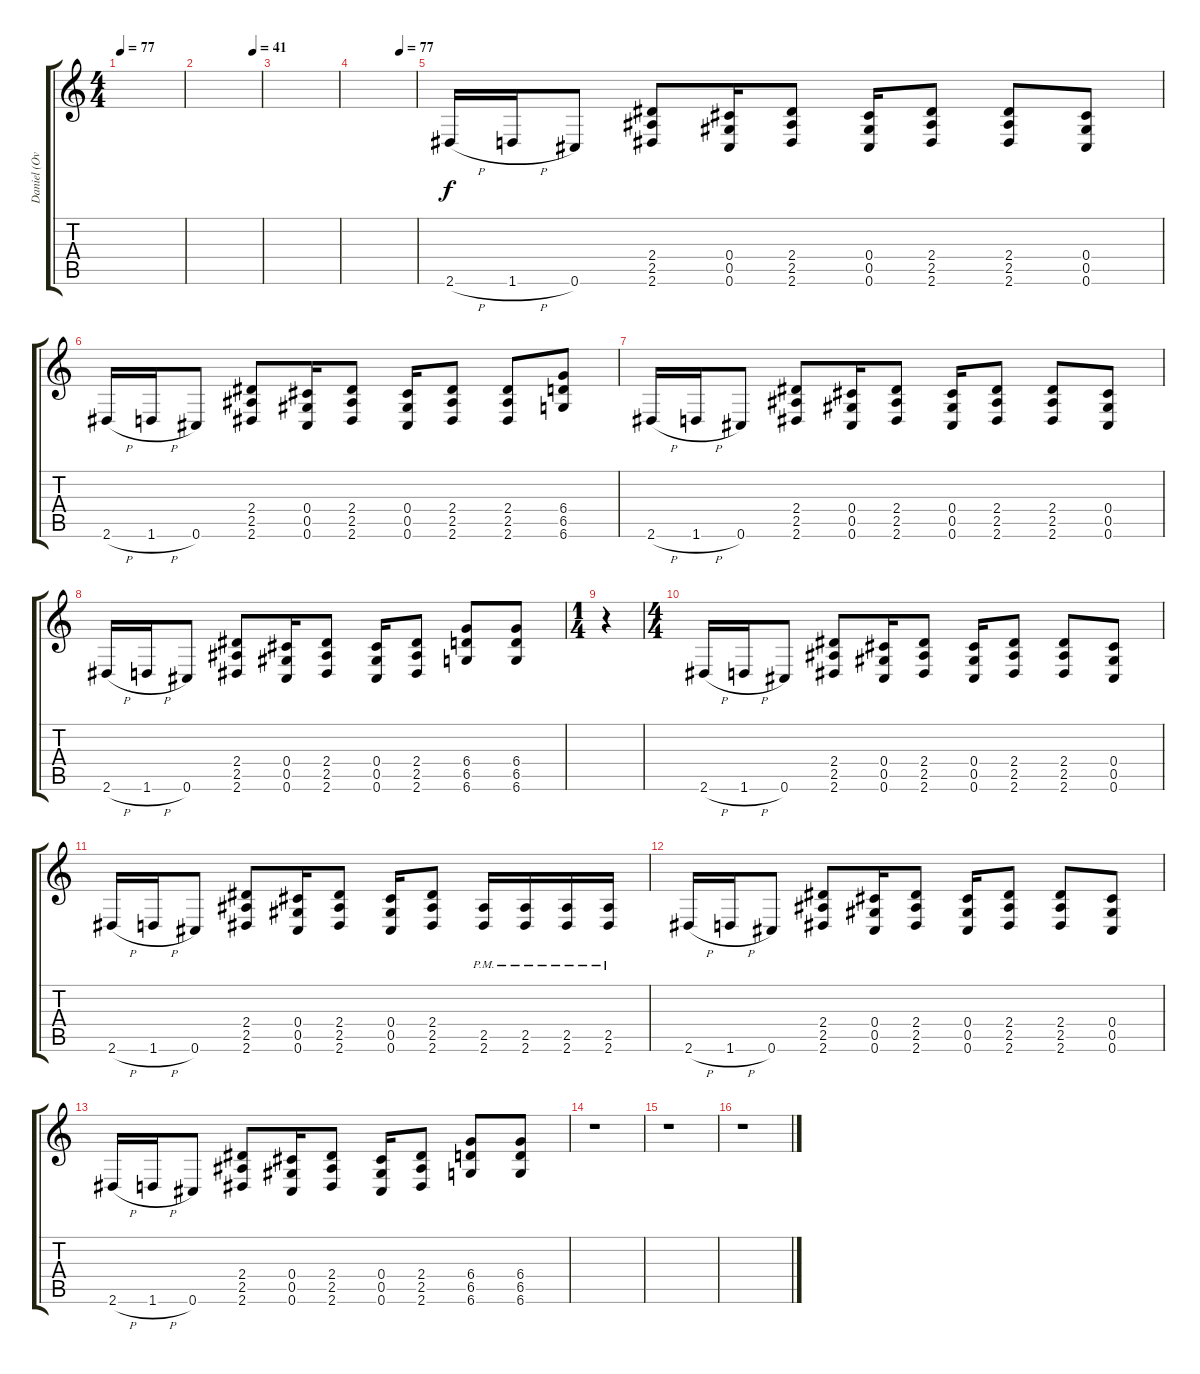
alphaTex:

\track ("Daniel (Overdubs)" "Daniel (Ov") {instrument distortionguitar}
\staff {score tabs}
\tuning (Eb4 Bb3 Gb3 Db3 Ab2 Db2) {hide}
\ts (4 4)
\tempo 77
\clef g2
\ks c
|
\tempo (41 0.875)
|
|
\tempo (77 0.75)
|
2.6{h}.16 1.6{h}.16 0.6.8 (2.4 2.5 2.6).8 (0.4 0.5 0.6).16 (2.4 2.5 2.6).8 (0.4 0.5 0.6).16 (2.4 2.5 2.6).8 (2.4 2.5 2.6).8 (0.4 0.5 0.6).8 |
2.6{h}.16 1.6{h}.16 0.6.8 (2.4 2.5 2.6).8 (0.4 0.5 0.6).16 (2.4 2.5 2.6).8 (0.4 0.5 0.6).16 (2.4 2.5 2.6).8 (2.4 2.5 2.6).8 (6.4 6.5 6.6).8 |
2.6{h}.16 1.6{h}.16 0.6.8 (2.4 2.5 2.6).8 (0.4 0.5 0.6).16 (2.4 2.5 2.6).8 (0.4 0.5 0.6).16 (2.4 2.5 2.6).8 (2.4 2.5 2.6).8 (0.4 0.5 0.6).8 |
2.6{h}.16 1.6{h}.16 0.6.8 (2.4 2.5 2.6).8 (0.4 0.5 0.6).16 (2.4 2.5 2.6).8 (0.4 0.5 0.6).16 (2.4 2.5 2.6).8 (6.4 6.5 6.6).8 (6.4 6.5 6.6).8 |
\ts (1 4)
r.4 |
\ts (4 4)
2.6{h}.16 1.6{h}.16 0.6.8 (2.4 2.5 2.6).8 (0.4 0.5 0.6).16 (2.4 2.5 2.6).8 (0.4 0.5 0.6).16 (2.4 2.5 2.6).8 (2.4 2.5 2.6).8 (0.4 0.5 0.6).8 |
2.6{h}.16 1.6{h}.16 0.6.8 (2.4 2.5 2.6).8 (0.4 0.5 0.6).16 (2.4 2.5 2.6).8 (0.4 0.5 0.6).16 (2.4 2.5 2.6).8 (2.5{pm} 2.6{pm}).16 (2.5{pm} 2.6{pm}).16 (2.5{pm} 2.6{pm}).16 (2.5{pm} 2.6{pm}).16 |
2.6{h}.16 1.6{h}.16 0.6.8 (2.4 2.5 2.6).8 (0.4 0.5 0.6).16 (2.4 2.5 2.6).8 (0.4 0.5 0.6).16 (2.4 2.5 2.6).8 (2.4 2.5 2.6).8 (0.4 0.5 0.6).8 |
2.6{h}.16 1.6{h}.16 0.6.8 (2.4 2.5 2.6).8 (0.4 0.5 0.6).16 (2.4 2.5 2.6).8 (0.4 0.5 0.6).16 (2.4 2.5 2.6).8 (6.4 6.5 6.6).8 (6.4 6.5 6.6).8 |
r.1 |
r.1 |
r.1
